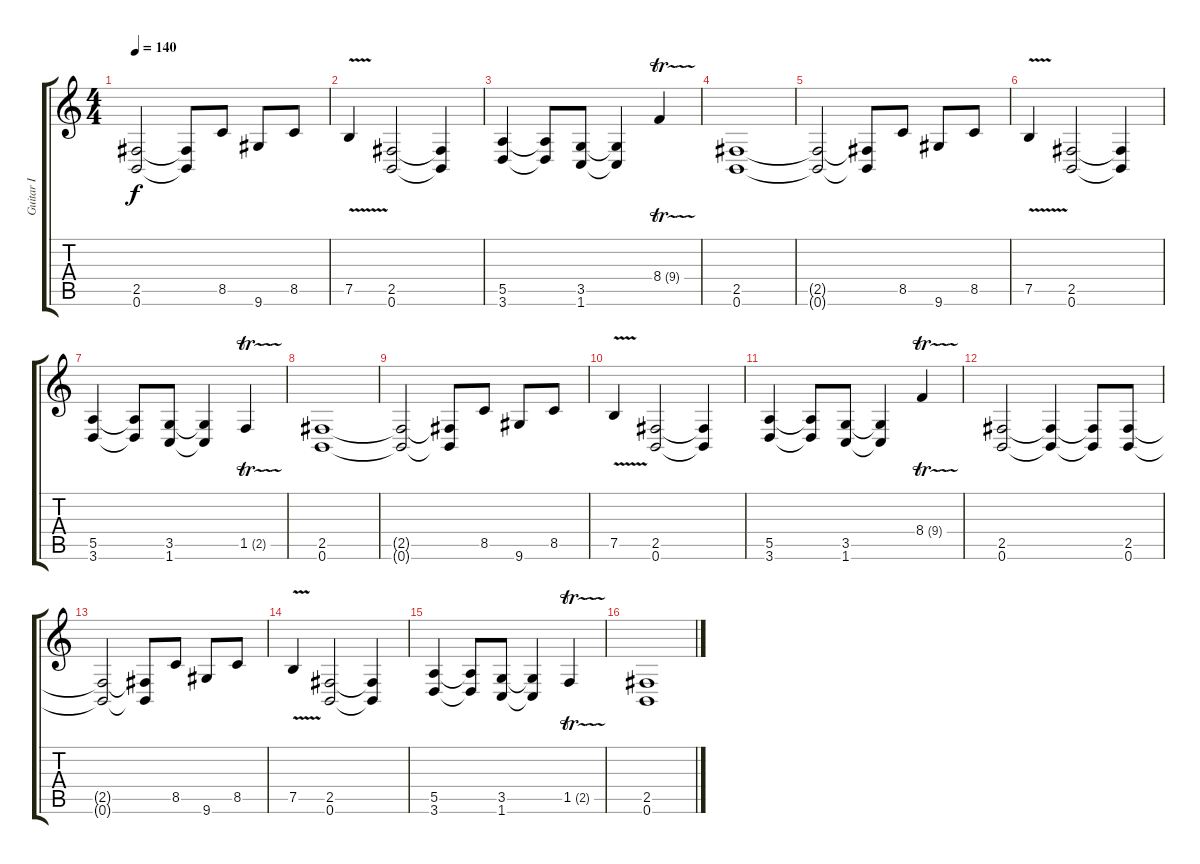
\track ("Guitar I" "Guitar I") {instrument distortionguitar}
\staff {score tabs}
\tuning (B3 Gb3 D3 A2 E2 B1) {hide}
\ts (4 4)
\tempo 140
\clef g2
\ks c
(2.5{t} 0.6{t}).2{dy f} (2.5{t} 0.6{t}).8 8.5.8 9.6.8 8.5.8 |
7.5{v}.4 (2.5 0.6).2 (2.5{t} 0.6{t}).4 |
(5.5 3.6).4 (5.5{t} 3.6{t}).8 (3.5 1.6).8 (3.5{t} 1.6{t}).4 8.4{tr (9 16)}.4 |
(2.5 0.6).1 |
(2.5{t} 0.6{t}).2 (2.5{t} 0.6{t}).8 8.5.8 9.6.8 8.5.8 |
7.5{v}.4 (2.5 0.6).2 (2.5{t} 0.6{t}).4 |
(5.5 3.6).4 (5.5{t} 3.6{t}).8 (3.5 1.6).8 (3.5{t} 1.6{t}).4 1.5{tr (2 16)}.4 |
(2.5 0.6).1 |
(2.5{t} 0.6{t}).2 (2.5{t} 0.6{t}).8 8.5.8 9.6.8 8.5.8 |
7.5{v}.4 (2.5 0.6).2 (2.5{t} 0.6{t}).4 |
(5.5 3.6).4 (5.5{t} 3.6{t}).8 (3.5 1.6).8 (3.5{t} 1.6{t}).4 8.4{tr (9 16)}.4 |
(2.5 0.6).2 (2.5{t} 0.6{t}).4 (2.5{t} 0.6{t}).8 (2.5 0.6).8 |
(2.5{t} 0.6{t}).2 (2.5{t} 0.6{t}).8 8.5.8 9.6.8 8.5.8 |
7.5{v}.4 (2.5 0.6).2 (2.5{t} 0.6{t}).4 |
(5.5 3.6).4 (5.5{t} 3.6{t}).8 (3.5 1.6).8 (3.5{t} 1.6{t}).4 1.5{tr (2 16)}.4 |
(2.5 0.6).1
